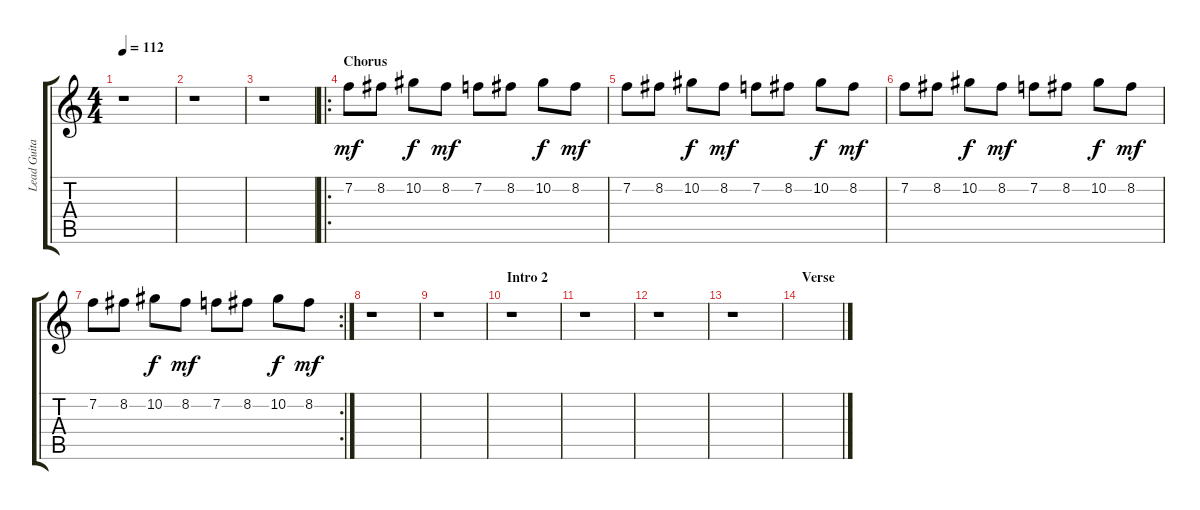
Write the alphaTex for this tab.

\track ("Lead Guitar" "Lead Guita") {instrument overdrivenguitar}
\staff {score tabs}
\tuning (Eb4 Bb3 Gb3 Db3 Ab2 Eb2) {hide}
\ts (4 4)
\tempo 112
\clef g2
\ks c
r.1{dy mp} |
r.1 |
r.1 |
\ro
\section ("" "Chorus")
7.2.8{dy mf} 8.2.8 10.2.8{dy f} 8.2.8{dy mf} 7.2.8 8.2.8 10.2.8{dy f} 8.2.8{dy mf} |
7.2.8 8.2.8 10.2.8{dy f} 8.2.8{dy mf} 7.2.8 8.2.8 10.2.8{dy f} 8.2.8{dy mf} |
7.2.8 8.2.8 10.2.8{dy f} 8.2.8{dy mf} 7.2.8 8.2.8 10.2.8{dy f} 8.2.8{dy mf} |
\rc 2
7.2.8 8.2.8 10.2.8{dy f} 8.2.8{dy mf} 7.2.8 8.2.8 10.2.8{dy f} 8.2.8{dy mf} |
r.1 |
r.1 |
\section ("" "Intro 2")
r.1 |
r.1 |
r.1 |
r.1 |
\section ("" "Verse")
